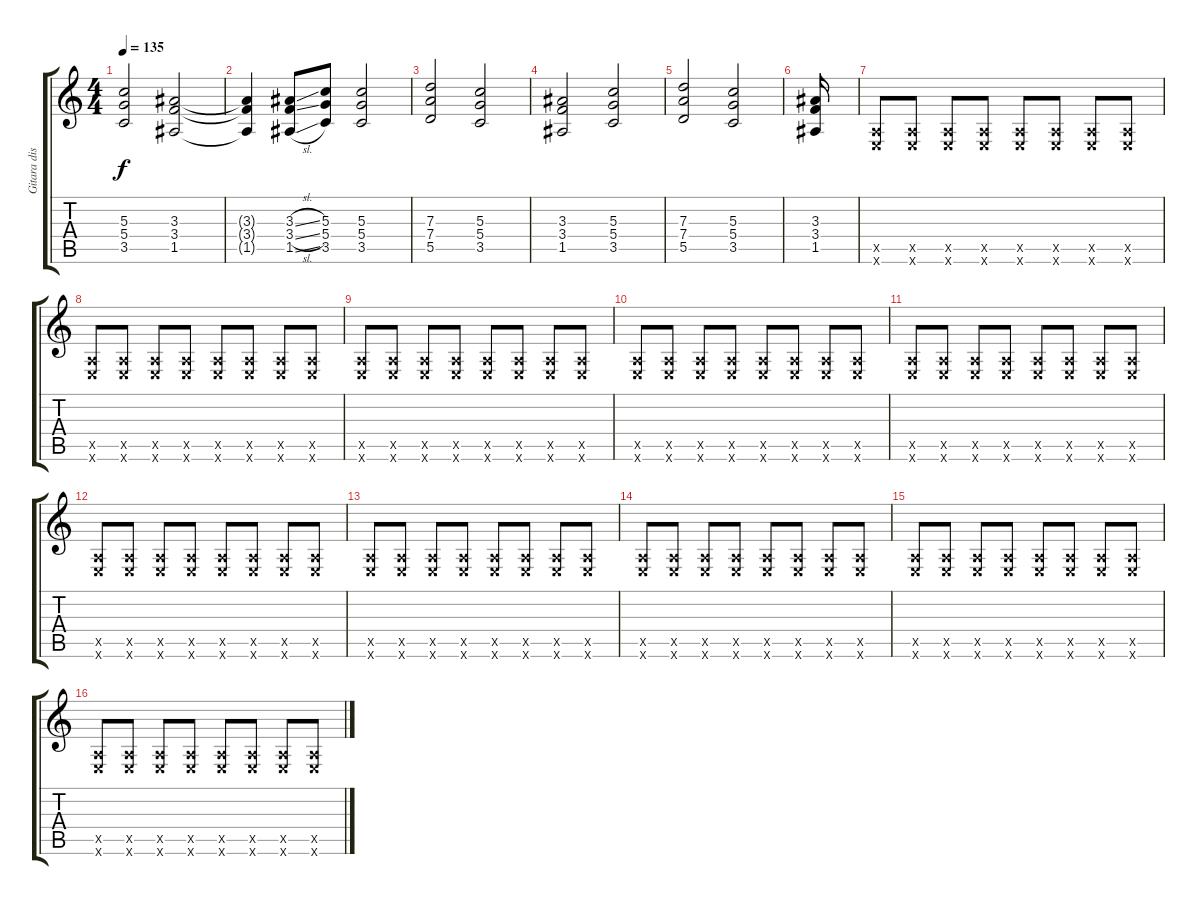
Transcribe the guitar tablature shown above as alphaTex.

\track ("Gitara disto 1" "Gitara dis") {instrument distortionguitar}
\staff {score tabs}
\tuning (E4 B3 G3 D3 A2 E2) {hide}
\ts (4 4)
\tempo 135
\clef g2
\ks c
(5.3 5.4 3.5).2{dy f} (3.3 3.4 1.5).2 |
(3.3{t} 3.4{t} 1.5{t}).4 (3.3{sl} 3.4{sl} 1.5{sl}).8 (5.3 5.4 3.5).8 (5.3 5.4 3.5).2 |
(7.3 7.4 5.5).2 (5.3 5.4 3.5).2 |
(3.3 3.4 1.5).2 (5.3 5.4 3.5).2 |
(7.3 7.4 5.5).2 (5.3 5.4 3.5).2 |
(3.3 3.4 1.5).16 |
(0.5{x} 0.6{x}).8 (0.5{x} 0.6{x}).8 (0.5{x} 0.6{x}).8 (0.5{x} 0.6{x}).8 (0.5{x} 0.6{x}).8 (0.5{x} 0.6{x}).8 (0.5{x} 0.6{x}).8 (0.5{x} 0.6{x}).8 |
(0.5{x} 0.6{x}).8 (0.5{x} 0.6{x}).8 (0.5{x} 0.6{x}).8 (0.5{x} 0.6{x}).8 (0.5{x} 0.6{x}).8 (0.5{x} 0.6{x}).8 (0.5{x} 0.6{x}).8 (0.5{x} 0.6{x}).8 |
(0.5{x} 0.6{x}).8 (0.5{x} 0.6{x}).8 (0.5{x} 0.6{x}).8 (0.5{x} 0.6{x}).8 (0.5{x} 0.6{x}).8 (0.5{x} 0.6{x}).8 (0.5{x} 0.6{x}).8 (0.5{x} 0.6{x}).8 |
(0.5{x} 0.6{x}).8 (0.5{x} 0.6{x}).8 (0.5{x} 0.6{x}).8 (0.5{x} 0.6{x}).8 (0.5{x} 0.6{x}).8 (0.5{x} 0.6{x}).8 (0.5{x} 0.6{x}).8 (0.5{x} 0.6{x}).8 |
(0.5{x} 0.6{x}).8 (0.5{x} 0.6{x}).8 (0.5{x} 0.6{x}).8 (0.5{x} 0.6{x}).8 (0.5{x} 0.6{x}).8 (0.5{x} 0.6{x}).8 (0.5{x} 0.6{x}).8 (0.5{x} 0.6{x}).8 |
(0.5{x} 0.6{x}).8 (0.5{x} 0.6{x}).8 (0.5{x} 0.6{x}).8 (0.5{x} 0.6{x}).8 (0.5{x} 0.6{x}).8 (0.5{x} 0.6{x}).8 (0.5{x} 0.6{x}).8 (0.5{x} 0.6{x}).8 |
(0.5{x} 0.6{x}).8 (0.5{x} 0.6{x}).8 (0.5{x} 0.6{x}).8 (0.5{x} 0.6{x}).8 (0.5{x} 0.6{x}).8 (0.5{x} 0.6{x}).8 (0.5{x} 0.6{x}).8 (0.5{x} 0.6{x}).8 |
(0.5{x} 0.6{x}).8 (0.5{x} 0.6{x}).8 (0.5{x} 0.6{x}).8 (0.5{x} 0.6{x}).8 (0.5{x} 0.6{x}).8 (0.5{x} 0.6{x}).8 (0.5{x} 0.6{x}).8 (0.5{x} 0.6{x}).8 |
(0.5{x} 0.6{x}).8 (0.5{x} 0.6{x}).8 (0.5{x} 0.6{x}).8 (0.5{x} 0.6{x}).8 (0.5{x} 0.6{x}).8 (0.5{x} 0.6{x}).8 (0.5{x} 0.6{x}).8 (0.5{x} 0.6{x}).8 |
(0.5{x} 0.6{x}).8 (0.5{x} 0.6{x}).8 (0.5{x} 0.6{x}).8 (0.5{x} 0.6{x}).8 (0.5{x} 0.6{x}).8 (0.5{x} 0.6{x}).8 (0.5{x} 0.6{x}).8 (0.5{x} 0.6{x}).8
